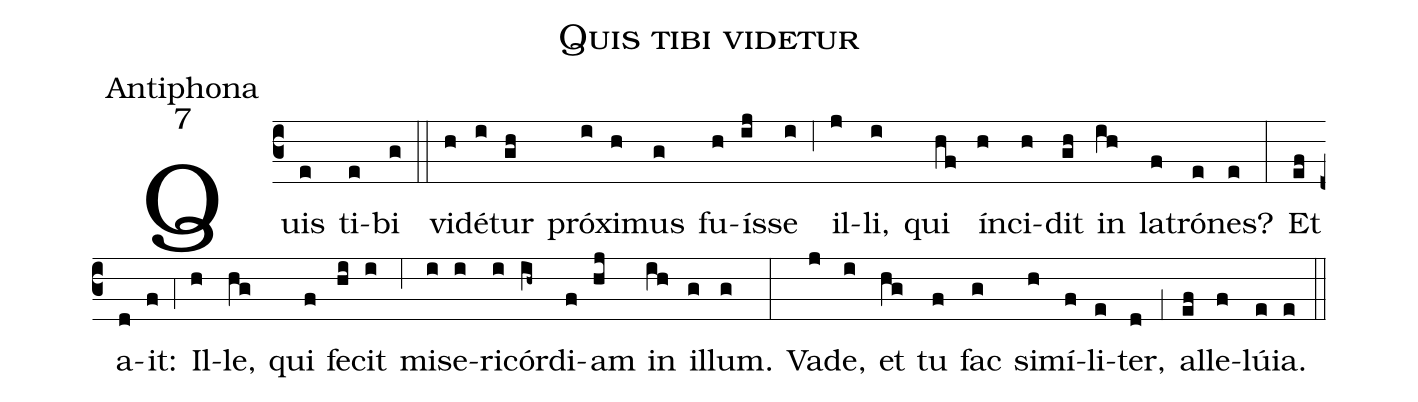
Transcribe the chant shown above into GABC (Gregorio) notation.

name:Quis tibi videtur;
office-part:Antiphona;
mode:7;
%%
(c3) Quis(e) ti(e)bi(g) (::)
vi(h)dé(i)tur(gh) pró(i)xi(h)mus(g) fu(h)ís(ij)se(i) (,6) il(j)li,(i) qui(hf) ín(h)ci(h)dit(gh) in(ih) la(f)tró(e)nes?(e) (:)
Et(ef) a(d)it:(f) (,4) Il(h)le,(hg) qui(f) fe(hi)cit(i) (,6) mi(i)se(i)ri(i)cór(ih~)di(f)am(hj) in(ih) il(g)lum.(g) (:)
Va(j)de,(i) et(hg) tu(f) fac(g) si(h)mí(f)li(e)ter,(d) (,1) al(ef)le(f)lú(e)ia.(e) (::)
